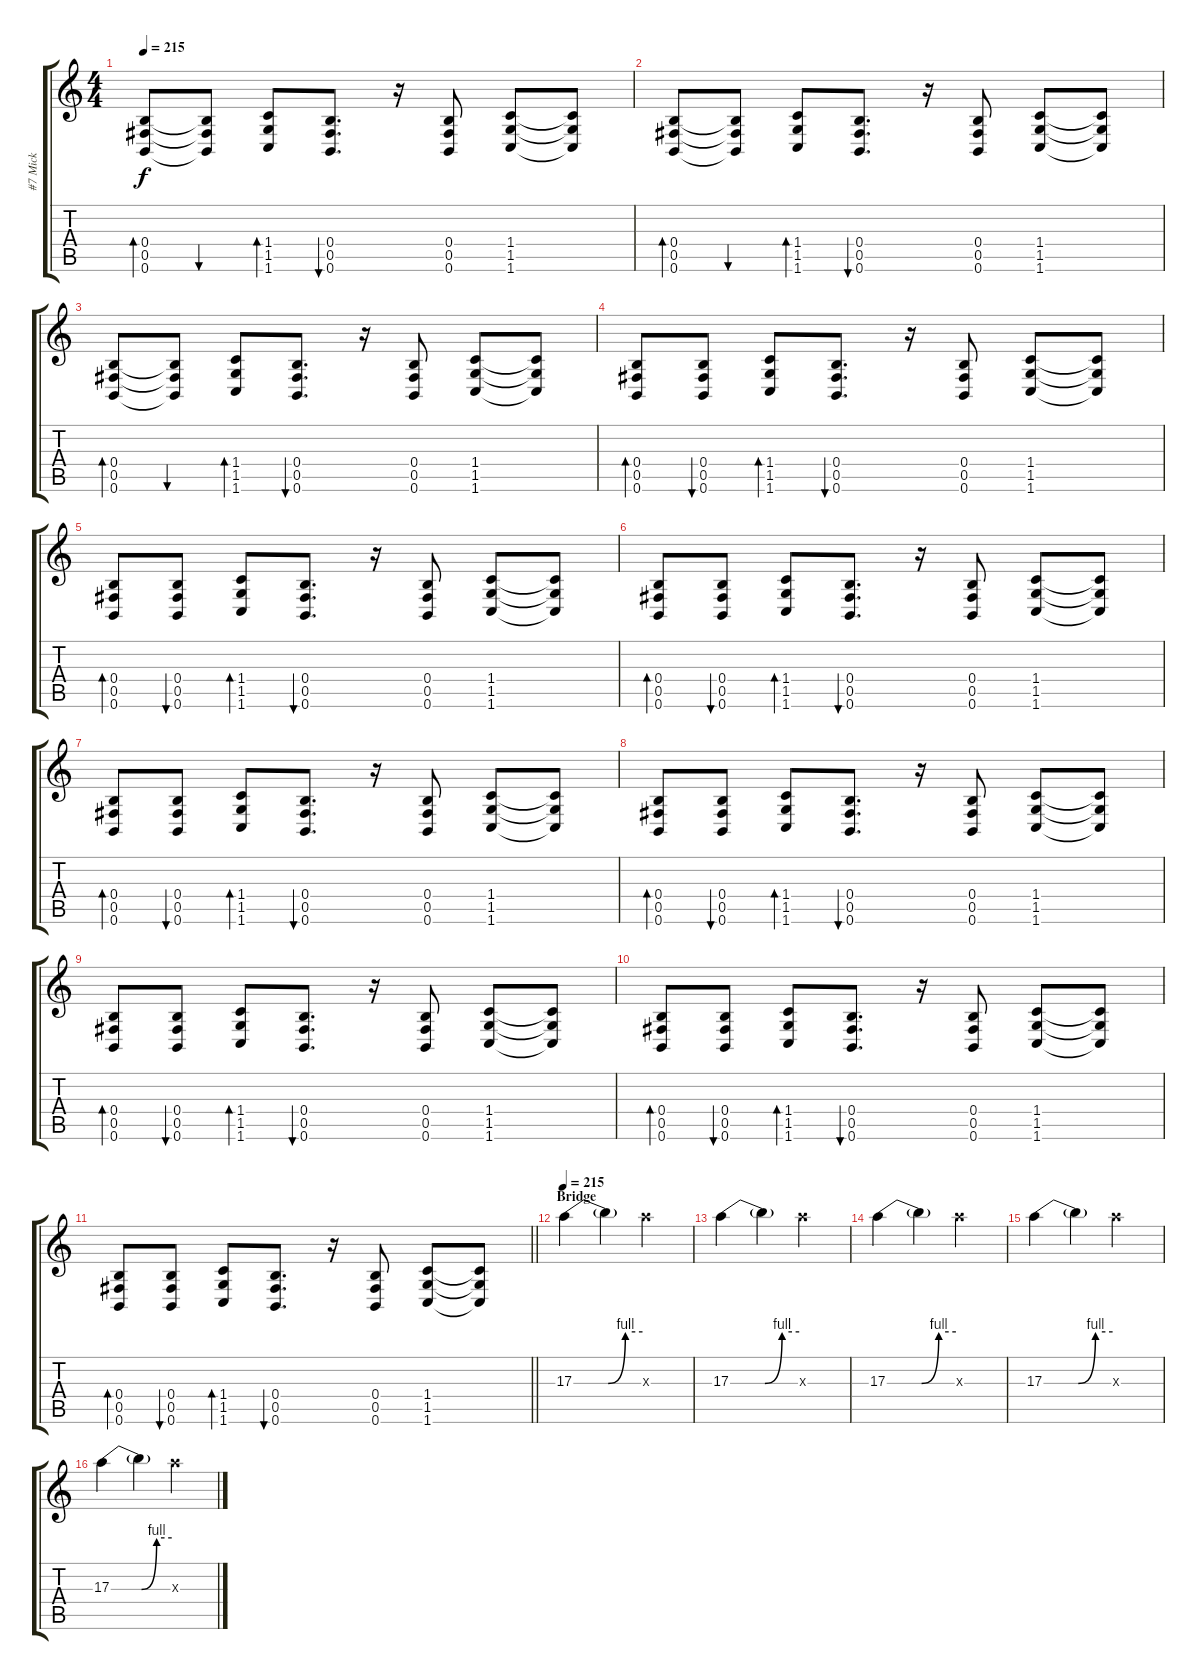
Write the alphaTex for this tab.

\track ("#7 Mick" "#7 Mick") {instrument distortionguitar}
\staff {score tabs}
\tuning (Db4 Ab3 E3 B2 Gb2 B1) {hide}
\ts (4 4)
\tempo 215
\clef g2
\ks c
(0.4 0.5 0.6).8{bd 120 dy f} (0.4{t} 0.5{t} 0.6{t}).8{bu 120} (1.4 1.5 1.6).8{bd 120} (0.4 0.5 0.6).8{d bu 120} r.16 (0.4 0.5 0.6).8 (1.4 1.5 1.6).8 (1.4{t} 1.5{t} 1.6{t}).8 |
(0.4 0.5 0.6).8{bd 120} (0.4{t} 0.5{t} 0.6{t}).8{bu 120} (1.4 1.5 1.6).8{bd 120} (0.4 0.5 0.6).8{d bu 120} r.16 (0.4 0.5 0.6).8 (1.4 1.5 1.6).8 (1.4{t} 1.5{t} 1.6{t}).8 |
(0.4 0.5 0.6).8{bd 120} (0.4{t} 0.5{t} 0.6{t}).8{bu 120} (1.4 1.5 1.6).8{bd 120} (0.4 0.5 0.6).8{d bu 120} r.16 (0.4 0.5 0.6).8 (1.4 1.5 1.6).8 (1.4{t} 1.5{t} 1.6{t}).8 |
(0.4 0.5 0.6).8{bd 120} (0.4 0.5 0.6).8{bu 120} (1.4 1.5 1.6).8{bd 120} (0.4 0.5 0.6).8{d bu 120} r.16 (0.4 0.5 0.6).8 (1.4 1.5 1.6).8 (1.4{t} 1.5{t} 1.6{t}).8 |
(0.4 0.5 0.6).8{bd 120} (0.4 0.5 0.6).8{bu 120} (1.4 1.5 1.6).8{bd 120} (0.4 0.5 0.6).8{d bu 120} r.16 (0.4 0.5 0.6).8 (1.4 1.5 1.6).8 (1.4{t} 1.5{t} 1.6{t}).8 |
(0.4 0.5 0.6).8{bd 120} (0.4 0.5 0.6).8{bu 120} (1.4 1.5 1.6).8{bd 120} (0.4 0.5 0.6).8{d bu 120} r.16 (0.4 0.5 0.6).8 (1.4 1.5 1.6).8 (1.4{t} 1.5{t} 1.6{t}).8 |
(0.4 0.5 0.6).8{bd 120} (0.4 0.5 0.6).8{bu 120} (1.4 1.5 1.6).8{bd 120} (0.4 0.5 0.6).8{d bu 120} r.16 (0.4 0.5 0.6).8 (1.4 1.5 1.6).8 (1.4{t} 1.5{t} 1.6{t}).8 |
(0.4 0.5 0.6).8{bd 120} (0.4 0.5 0.6).8{bu 120} (1.4 1.5 1.6).8{bd 120} (0.4 0.5 0.6).8{d bu 120} r.16 (0.4 0.5 0.6).8 (1.4 1.5 1.6).8 (1.4{t} 1.5{t} 1.6{t}).8 |
(0.4 0.5 0.6).8{bd 120} (0.4 0.5 0.6).8{bu 120} (1.4 1.5 1.6).8{bd 120} (0.4 0.5 0.6).8{d bu 120} r.16 (0.4 0.5 0.6).8 (1.4 1.5 1.6).8 (1.4{t} 1.5{t} 1.6{t}).8 |
(0.4 0.5 0.6).8{bd 120} (0.4 0.5 0.6).8{bu 120} (1.4 1.5 1.6).8{bd 120} (0.4 0.5 0.6).8{d bu 120} r.16 (0.4 0.5 0.6).8 (1.4 1.5 1.6).8 (1.4{t} 1.5{t} 1.6{t}).8 |
\barLineRight lightlight
(0.4 0.5 0.6).8{bd 120} (0.4 0.5 0.6).8{bu 120} (1.4 1.5 1.6).8{bd 120} (0.4 0.5 0.6).8{d bu 120} r.16 (0.4 0.5 0.6).8 (1.4 1.5 1.6).8 (1.4{t} 1.5{t} 1.6{t}).8 |
\section ("" "Bridge")
\tempo 215
17.3{be (custom 0 0 30 0 45 4 60 4)}.4{instrument overdrivenguitar} 17.3{t}.4 17.3{x}.2 |
17.3{be (custom 0 0 30 0 45 4 60 4)}.4{instrument overdrivenguitar} 17.3{t}.4 17.3{x}.2 |
17.3{be (custom 0 0 30 0 45 4 60 4)}.4{instrument overdrivenguitar} 17.3{t}.4 17.3{x}.2 |
17.3{be (custom 0 0 30 0 45 4 60 4)}.4{instrument overdrivenguitar} 17.3{t}.4 17.3{x}.2 |
17.3{be (custom 0 0 30 0 45 4 60 4)}.4{instrument overdrivenguitar} 17.3{t}.4 17.3{x}.2
